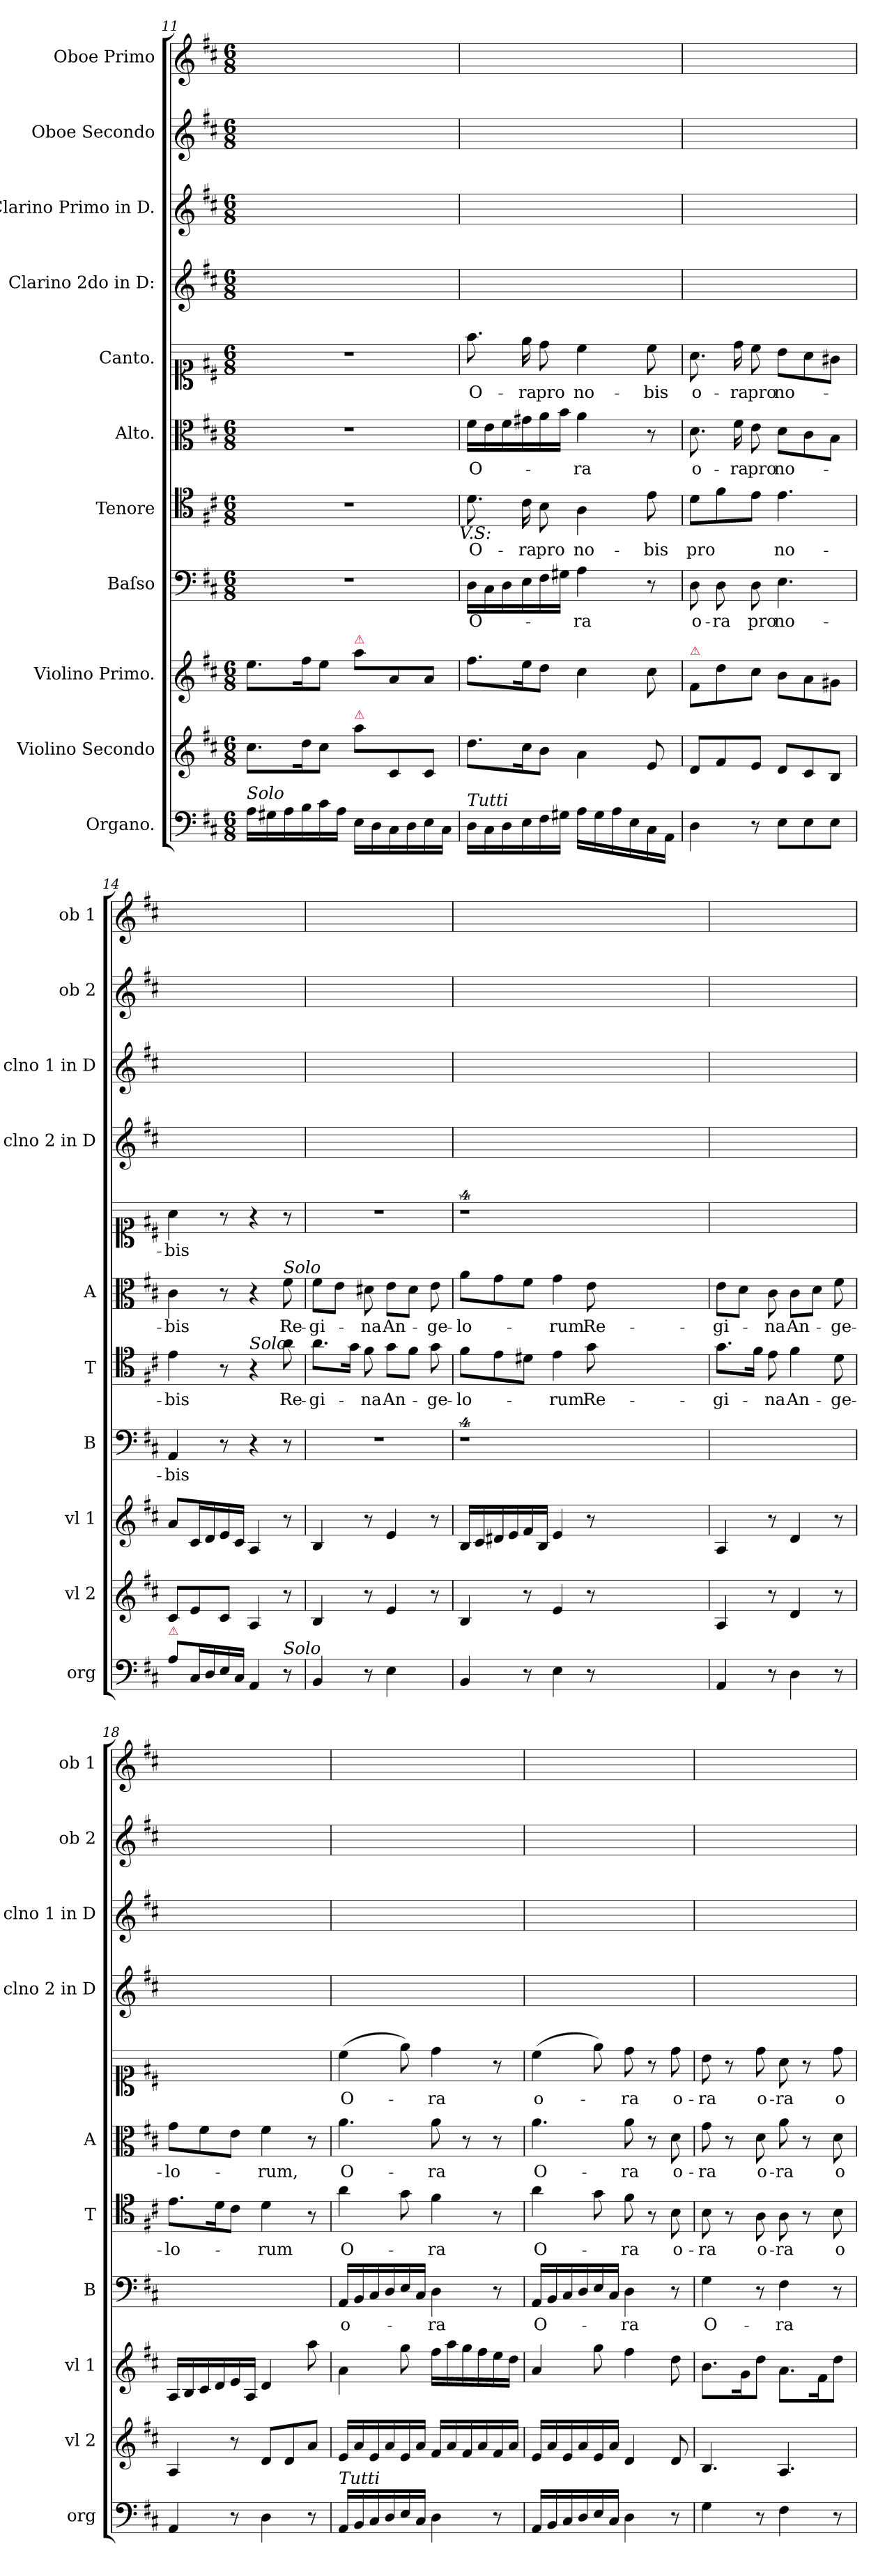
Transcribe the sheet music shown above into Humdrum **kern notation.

**kern	**kern	**dynam	**kern	**dynam	**kern	**text	**kern	**text	**kern	**text	**kern	**text	**kern	**kern	**kern	**kern
*part11	*part10	*part10	*part9	*part9	*part8	*part8	*part7	*part7	*part6	*part6	*part5	*part5	*part4	*part3	*part2	*part1
*staff11	*staff10	*staff10	*staff9	*staff9	*staff8	*staff8	*staff7	*staff7	*staff6	*staff6	*staff5	*staff5	*staff4	*staff3	*staff2	*staff1
*I"Organo.	*I"Violino Secondo	*	*I"Violino Primo.	*	*I"Baſso	*	*I"Tenore	*	*I"Alto.	*	*I"Canto.	*	*I"Clarino 2do in D:	*I"Clarino Primo in D.	*I"Oboe Secondo	*I"Oboe Primo
*I'org	*I'vl 2	*	*I'vl 1	*	*I'B	*	*I'T	*	*I'A	*	*	*	*I'clno 2 in D	*I'clno 1 in D	*I'ob 2	*I'ob 1
*clefF4	*clefG2	*	*clefG2	*	*clefF4	*	*clefC4	*	*clefC3	*	*clefC1	*	*clefG2	*clefG2	*clefG2	*clefG2
*k[f#c#]	*k[f#c#]	*	*k[f#c#]	*	*k[f#c#]	*	*k[f#c#]	*	*k[f#c#]	*	*k[f#c#]	*	*k[f#c#]	*k[f#c#]	*k[f#c#]	*k[f#c#]
*D:	*D:	*	*D:	*	*D:	*	*D:	*	*D:	*	*D:	*	*D:	*D:	*D:	*D:
*M6/8	*M6/8	*	*M6/8	*	*M6/8	*	*M6/8	*	*M6/8	*	*M6/8	*	*M6/8	*M6/8	*M6/8	*M6/8
=11	=11	=11	=11	=11	=11	=11	=11	=11	=11	=11	=11	=11	=11	=11	=11	=11
!LO:TX:a:i:t=Solo	!	!	!	!	!	!	!	!	!	!	!	!	!	!	!	!
!	!	!	!	!LO:DY:b	!	!	!	!	!	!	!	!	!	!	!	!
16A\LL	8.cc#\L	for	8.ee\L	for	2.r	.	2.r	.	2.r	.	2.r	.	2.ryy	2.ryy	2.ryy	2.ryy
16G#X\	.	.	.	.	.	.	.	.	.	.	.	.	.	.	.	.
16A\	.	.	.	.	.	.	.	.	.	.	.	.	.	.	.	.
16B\	16dd\K	.	16ff#\K	.	.	.	.	.	.	.	.	.	.	.	.	.
16c#\	8cc#\J	.	8ee\J	.	.	.	.	.	.	.	.	.	.	.	.	.
16A\JJ	.	.	.	.	.	.	.	.	.	.	.	.	.	.	.	.
!	!	!	!LO:TX:a:color=crimson:t=⚠	!	!	!	!	!	!	!	!	!	!	!	!	!
!	!LO:TX:a:color=crimson:t=⚠	!	!	!	!	!	!	!	!	!	!	!	!	!	!	!
16E\LL	8aa\L	.	8aa\L	.	.	.	.	.	.	.	.	.	.	.	.	.
16D\	.	.	.	.	.	.	.	.	.	.	.	.	.	.	.	.
16C#\	8c#/	.	8a/	.	.	.	.	.	.	.	.	.	.	.	.	.
16D\	.	.	.	.	.	.	.	.	.	.	.	.	.	.	.	.
16E\	8c#/J	.	8a/J	.	.	.	.	.	.	.	.	.	.	.	.	.
16C#\JJ	.	.	.	.	.	.	.	.	.	.	.	.	.	.	.	.
!	!	!	!	!	!	!	!LO:TX:b:i:t=V.S&colon;	!	!	!	!	!	!	!	!	!
=12	=12	=12	=12	=12	=12	=12	=12	=12	=12	=12	=12	=12	=12	=12	=12	=12
!LO:TX:a:i:t=Tutti	!	!	!	!	!	!	!	!	!	!	!	!	!	!	!	!
16D\LL	8.dd\L	.	8.ff#\L	.	16D\LL	O-	8.d\	O-	16f#\LL	O-	8.ff#\	O-	2.ryy	2.ryy	2.ryy	2.ryy
16C#\	.	.	.	.	16C#\	.	.	.	16e\	.	.	.	.	.	.	.
16D\	.	.	.	.	16D\	.	.	.	16f#\	.	.	.	.	.	.	.
16E\	16cc#\K	.	16ee\K	.	16E\	.	16c#\	-ra	16g#X\	.	16ee\	-ra	.	.	.	.
16F#\	8b\J	.	8dd\J	.	16F#\	.	8B\	pro	16a\	.	8dd\	pro	.	.	.	.
16G#X\JJ	.	.	.	.	16G#X\JJ	.	.	.	16b\JJ	.	.	.	.	.	.	.
16A\LL	4a\	.	4cc#\	.	4A\	-ra	4A\	no-	4a\	-ra	4cc#\	no-	.	.	.	.
16G#\	.	.	.	.	.	.	.	.	.	.	.	.	.	.	.	.
16A\	.	.	.	.	.	.	.	.	.	.	.	.	.	.	.	.
16E\	.	.	.	.	.	.	.	.	.	.	.	.	.	.	.	.
16C#\	8e/	.	8cc#\	.	8r	.	8e\	-bis	8r	.	8cc#\	-bis	.	.	.	.
16AA\JJ	.	.	.	.	.	.	.	.	.	.	.	.	.	.	.	.
=13	=13	=13	=13	=13	=13	=13	=13	=13	=13	=13	=13	=13	=13	=13	=13	=13
!	!	!	!LO:TX:a:color=crimson:t=⚠	!	!	!	!	!	!	!	!	!	!	!	!	!
4D\	8d/L	.	8f#/L	.	8D\	o-	8d\L	pro	8.d\	o-	8.a\	o-	2.ryy	2.ryy	2.ryy	2.ryy
.	8f#/	.	8dd\	.	8D\	-ra	8f#\	.	.	.	.	.	.	.	.	.
.	.	.	.	.	.	.	.	.	16f#\	-ra	16dd\	-ra	.	.	.	.
8r	8e/J	.	8cc#\J	.	8D\	pro	8e\J	.	8e\	pro	8cc#\	pro	.	.	.	.
8E\L	8d/L	.	8b\L	.	4.E\	no-	4.e\	no-	8d\L	no-	8b\L	no-	.	.	.	.
8E\	8c#/	.	8a\	.	.	.	.	.	8c#\	.	8a\	.	.	.	.	.
8E\J	8B/J	.	8g#X\J	.	.	.	.	.	8B\J	.	8g#X\J	.	.	.	.	.
=14	=14	=14	=14	=14	=14	=14	=14	=14	=14	=14	=14	=14	=14	=14	=14	=14
!LO:TX:a:color=crimson:t=⚠	!	!	!	!	!	!	!	!	!	!	!	!	!	!	!	!
8A\L	8c#/L	.	8a/L	.	4AA/	-bis	4e\	-bis	4c#\	-bis	4a\	-bis	2.ryy	2.ryy	2.ryy	2.ryy
16C#/L	8e/	.	16c#/L	.	.	.	.	.	.	.	.	.	.	.	.	.
16D/	.	.	16d/	.	.	.	.	.	.	.	.	.	.	.	.	.
16E/	8c#/J	.	16e/	.	8r	.	8r	.	8r	.	8r	.	.	.	.	.
16C#/JJ	.	.	16c#/JJ	.	.	.	.	.	.	.	.	.	.	.	.	.
!	!	!	!	!	!	!	!LO:TX:a:i:t=Solo	!	!	!	!	!	!	!	!	!
4AA/	4A/	.	4A/	.	4r	.	4r	.	4r	.	4r	.	.	.	.	.
!	!	!	!	!	!	!	!	!	!LO:TX:a:i:t=Solo	!	!	!	!	!	!	!
!LO:TX:a:i:t=Solo	!	!	!	!	!	!	!	!	!	!	!	!	!	!	!	!
8r	8r	.	8r	.	8r	.	8a\	Re-	8f#\	Re-	8r	.	.	.	.	.
=15	=15	=15	=15	=15	=15	=15	=15	=15	=15	=15	=15	=15	=15	=15	=15	=15
4BB/	4B/	.	4B/	.	2.r	.	8.a\L	-gi-	8f#\L	-gi-	2.r	.	2.ryy	2.ryy	2.ryy	2.ryy
.	.	.	.	.	.	.	.	.	8e\J	.	.	.	.	.	.	.
.	.	.	.	.	.	.	16g\Jk	.	.	.	.	.	.	.	.	.
8r	8r	.	8r	.	.	.	8f#\	-na	8d#X\	-na	.	.	.	.	.	.
!	!	!	!	!LO:DY:b	!	!	!	!	!	!	!	!	!	!	!	!
4E\	4e/	.	4e/	pia&colon;	.	.	8g\L	An-	8e\L	An-	.	.	.	.	.	.
.	.	.	.	.	.	.	8f#\J	.	8d#\J	.	.	.	.	.	.	.
8ryy	8r	.	8r	.	.	.	8g\	-ge-	8e\	-ge-	.	.	.	.	.	.
=16	=16	=16	=16	=16	=16	=16	=16	=16	=16	=16	=16	=16	=16	=16	=16	=16
4BB/	4B/	.	16B/LL	.	4%9r	.	8f#\L	-lo-	8a\L	-lo-	4%9r	.	2.ryy	2.ryy	2.ryy	2.ryy
.	.	.	16c#/	.	.	.	.	.	.	.	.	.	.	.	.	.
.	.	.	16d#X/	.	.	.	8e\	.	8g\	.	.	.	.	.	.	.
.	.	.	16e/	.	.	.	.	.	.	.	.	.	.	.	.	.
8r	8r	.	16f#/	.	.	.	8d#X\J	.	8f#\J	.	.	.	.	.	.	.
.	.	.	16B/JJ	.	.	.	.	.	.	.	.	.	.	.	.	.
4E\	4e/	.	4e/	.	.	.	4e\	-rum	4g\	-rum	.	.	.	.	.	.
8r	8r	.	8r	.	.	.	8g\	Re-	8e\	Re-	.	.	.	.	.	.
1.ryy	1.ryy	.	1.ryy	.	.	.	1.ryy	.	1.ryy	.	.	.	1.ryy	1.ryy	1.ryy	1.ryy
=17	=17	=17	=17	=17	=17	=17	=17	=17	=17	=17	=17	=17	=17	=17	=17	=17
4AA/	4A/	.	4A/	.	2.ryy	.	8.g\L	-gi-	8e\L	-gi-	2.ryy	.	2.ryy	2.ryy	2.ryy	2.ryy
.	.	.	.	.	.	.	.	.	8d\J	.	.	.	.	.	.	.
.	.	.	.	.	.	.	16f#\Jk	.	.	.	.	.	.	.	.	.
8r	8r	.	8r	.	.	.	8e\	-na	8c#\	-na	.	.	.	.	.	.
4D\	4d/	.	4d/	.	.	.	4f#\	An-	8c#\L	An-	.	.	.	.	.	.
.	.	.	.	.	.	.	.	.	8d\J	.	.	.	.	.	.	.
8r	8r	.	8r	.	.	.	8d\	-ge-	8f#\	-ge-	.	.	.	.	.	.
=18	=18	=18	=18	=18	=18	=18	=18	=18	=18	=18	=18	=18	=18	=18	=18	=18
4AA/	4A/	.	16A/LL	.	2.ryy	.	8.e\L	-lo-	8g\L	-lo-	2.ryy	.	2.ryy	2.ryy	2.ryy	2.ryy
.	.	.	16B/	.	.	.	.	.	.	.	.	.	.	.	.	.
.	.	.	16c#/	.	.	.	.	.	8f#\	.	.	.	.	.	.	.
.	.	.	16d/	.	.	.	16d\K	.	.	.	.	.	.	.	.	.
8r	8r	.	16e/	.	.	.	8c#\J	.	8e\J	.	.	.	.	.	.	.
.	.	.	16A/JJ	.	.	.	.	.	.	.	.	.	.	.	.	.
!	!	!	!	!LO:DY:b	!	!	!	!	!	!	!	!	!	!	!	!
4D\	8d/L	.	4d/	for	.	.	4d\	-rum	4f#\	-rum,	.	.	.	.	.	.
.	8d/	.	.	.	.	.	.	.	.	.	.	.	.	.	.	.
8r	8a/J	.	8aa\	.	.	.	8r	.	8r	.	.	.	.	.	.	.
=19	=19	=19	=19	=19	=19	=19	=19	=19	=19	=19	=19	=19	=19	=19	=19	=19
!LO:TX:a:i:t=Tutti	!	!	!	!	!	!	!	!	!	!	!	!	!	!	!	!
16AA/LL	16e/LL	.	4a\	.	16AA/LL	o-	4a\	O-	4.a\	O-	(>4cc#\	O-	2.ryy	2.ryy	2.ryy	2.ryy
16BB/	16a/	.	.	.	16BB/	.	.	.	.	.	.	.	.	.	.	.
16C#/	16e/	.	.	.	16C#/	.	.	.	.	.	.	.	.	.	.	.
16D/	16a/	.	.	.	16D/	.	.	.	.	.	.	.	.	.	.	.
16E/	16e/	.	8gg\	.	16E/	.	8g\	.	.	.	8ee\)	.	.	.	.	.
16C#/JJ	16a/JJ	.	.	.	16C#/JJ	.	.	.	.	.	.	.	.	.	.	.
4D\	16f#/LL	.	16ff#\LL	.	4D\	-ra	4f#\	-ra	8a\	-ra	4dd\	-ra	.	.	.	.
.	16a/	.	16aa\	.	.	.	.	.	.	.	.	.	.	.	.	.
.	16f#/	.	16gg\	.	.	.	.	.	8r	.	.	.	.	.	.	.
.	16a/	.	16ff#\	.	.	.	.	.	.	.	.	.	.	.	.	.
8r	16f#/	.	16ee\	.	8r	.	8r	.	8r	.	8r	.	.	.	.	.
.	16a/JJ	.	16dd\JJ	.	.	.	.	.	.	.	.	.	.	.	.	.
=20	=20	=20	=20	=20	=20	=20	=20	=20	=20	=20	=20	=20	=20	=20	=20	=20
!	!	!	!	!	!	!	!	!LO:LY:i	!	!	!	!	!	!	!	!
16AA/LL	16e/LL	.	4a/	.	16AA/LL	O-	4a\	O-	4.a\	O-	(4cc#\	o-	2.ryy	2.ryy	2.ryy	2.ryy
16BB/	16a/	.	.	.	16BB/	.	.	.	.	.	.	.	.	.	.	.
16C#/	16e/	.	.	.	16C#/	.	.	.	.	.	.	.	.	.	.	.
16D/	16a/	.	.	.	16D/	.	.	.	.	.	.	.	.	.	.	.
16E/	16e/	.	8gg\	.	16E/	.	8g\	.	.	.	8ee\)	.	.	.	.	.
16C#/JJ	16a/JJ	.	.	.	16C#/JJ	.	.	.	.	.	.	.	.	.	.	.
!	!	!	!	!	!	!	!	!LO:LY:i	!	!	!	!	!	!	!	!
4D\	4d/	.	4ff#\	.	4D\	-ra	8f#\	-ra	8a\	-ra	8dd\	-ra	.	.	.	.
.	.	.	.	.	.	.	8r	.	8r	.	8r	.	.	.	.	.
!	!	!	!	!	!	!	!	!	!	!LO:LY:i	!	!LO:LY:i	!	!	!	!
8r	8d/	.	8dd\	.	8r	.	8B\	o-	8d\	o-	8dd\	o-	.	.	.	.
=21	=21	=21	=21	=21	=21	=21	=21	=21	=21	=21	=21	=21	=21	=21	=21	=21
!	!	!	!	!	!	!	!	!	!	!LO:LY:i	!	!LO:LY:i	!	!	!	!
4G\	4.B/	.	8.b\L	.	4G\	O-	8B\	-ra	8g\	-ra	8b\	-ra	2.ryy	2.ryy	2.ryy	2.ryy
.	.	.	.	.	.	.	8r	.	8r	.	8r	.	.	.	.	.
.	.	.	16g\K	.	.	.	.	.	.	.	.	.	.	.	.	.
!	!	!	!	!	!	!	!	!LO:LY:i	!	!LO:LY:i	!	!	!	!	!	!
8r	.	.	8dd\J	.	8r	.	8A\	o-	8d\	o-	8dd\	o-	.	.	.	.
!	!	!	!	!	!	!	!	!LO:LY:i	!	!LO:LY:i	!	!	!	!	!	!
4F#\	4.A/	.	8.a\L	.	4F#\	-ra	8A\	-ra	8a\	-ra	8a\	-ra	.	.	.	.
.	.	.	.	.	.	.	8r	.	8r	.	8r	.	.	.	.	.
.	.	.	16f#\K	.	.	.	.	.	.	.	.	.	.	.	.	.
!	!	!	!	!	!	!	!	!	!	!LO:LY:i	!	!	!	!	!	!
8r	.	.	8dd\J	.	8r	.	8B\	o-	8d\	o-	8dd\	o-	.	.	.	.
=	=	=	=	=	=	=	=	=	=	=	=	=	=	=	=	=
*-	*-	*-	*-	*-	*-	*-	*-	*-	*-	*-	*-	*-	*-	*-	*-	*-
